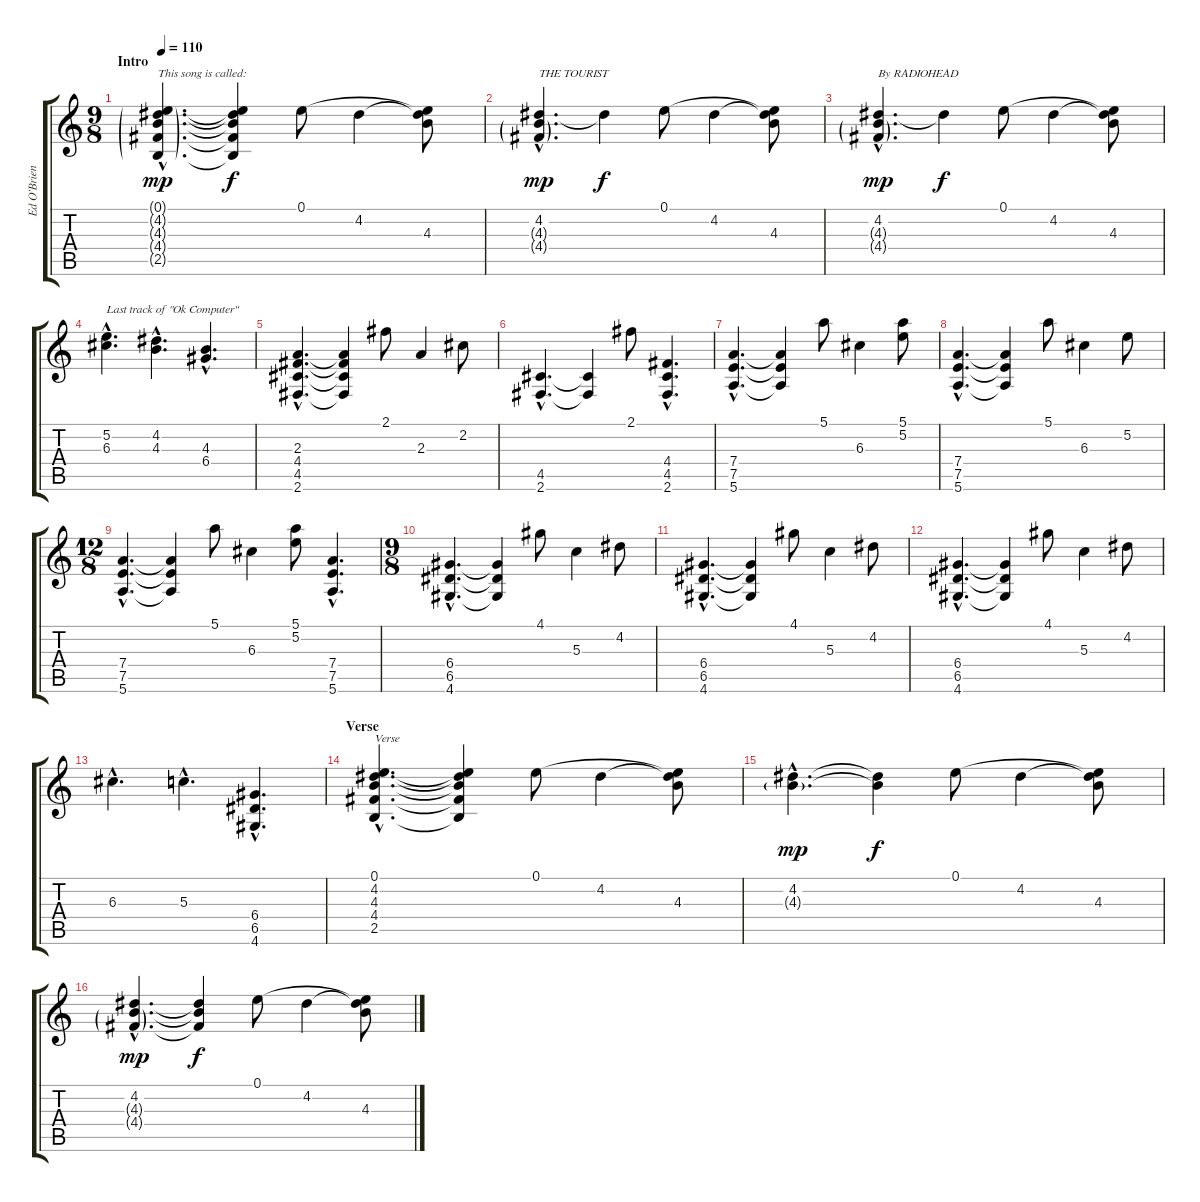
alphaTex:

\track ("Ed O'Brien - Guitar" "Ed O'Brien") {instrument electricguitarjazz}
\staff {score tabs}
\tuning (E4 B3 G3 D3 A2 E2) {hide}
\ts (9 8)
\section ("" "Intro")
\tempo 110
\clef g2
\ks c
(0.1{g hac} 4.2{g hac} 4.3{g hac} 4.4{g hac} 2.5{g hac}).4{d txt "This song is called:" dy mp instrument electricguitarjazz} (0.1{t} 4.2{t} 4.3{t} 4.4{t} 2.5{t}).4{dy f} 0.1.8 4.2.4 (0.1{t} 4.2{t} 4.3).8 |
(4.2{hac} 4.3{g hac} 4.4{g hac}).4{d txt "THE TOURIST" dy mp} 4.2{t}.4{dy f} 0.1.8 4.2.4 (0.1{t} 4.2{t} 4.3).8 |
(4.2{hac} 4.3{g hac} 4.4{g hac}).4{d txt "By RADIOHEAD" dy mp} 4.2{t}.4{dy f} 0.1.8 4.2.4 (0.1{t} 4.2{t} 4.3).8 |
(5.2{hac} 6.3{hac}).4{d txt "Last track of \"Ok Computer\""} (4.2{hac} 4.3{hac}).4{d} (4.3{hac} 6.4{hac}).4{d} |
(2.3{hac} 4.4{hac} 4.5{hac} 2.6{hac}).4{d} (2.3{t} 4.4{t} 4.5{t} 2.6{t}).4 2.1.8 2.3.4 2.2.8 |
(4.5{hac} 2.6{hac}).4{d} (4.5{t} 2.6{t}).4 2.1.8 (4.4{hac} 4.5{hac} 2.6{hac}).4{d} |
(7.4{hac} 7.5{hac} 5.6{hac}).4{d} (7.4{t} 7.5{t} 5.6{t}).4 5.1.8 6.3.4 (5.1 5.2).8 |
(7.4{hac} 7.5{hac} 5.6{hac}).4{d} (7.4{t} 7.5{t} 5.6{t}).4 5.1.8 6.3.4 5.2.8 |
\ts (12 8)
(7.4{hac} 7.5{hac} 5.6{hac}).4{d} (7.4{t} 7.5{t} 5.6{t}).4 5.1.8 6.3.4 (5.1 5.2).8 (7.4{hac} 7.5{hac} 5.6{hac}).4{d} |
\ts (9 8)
(6.4{hac} 6.5{hac} 4.6{hac}).4{d} (6.4{t} 6.5{t} 4.6{t}).4 4.1.8 5.3.4 4.2.8 |
(6.4{hac} 6.5{hac} 4.6{hac}).4{d} (6.4{t} 6.5{t} 4.6{t}).4 4.1.8 5.3.4 4.2.8 |
(6.4{hac} 6.5{hac} 4.6{hac}).4{d} (6.4{t} 6.5{t} 4.6{t}).4 4.1.8 5.3.4 4.2.8 |
6.3{hac}.4{d} 5.3{hac}.4{d} (6.4{hac} 6.5{hac} 4.6{hac}).4{d} |
\section ("" "Verse")
(0.1{hac} 4.2{hac} 4.3{hac} 4.4{hac} 2.5{hac}).4{d txt "Verse"} (0.1{t} 4.2{t} 4.3{t} 4.4{t} 2.5{t}).4 0.1.8 4.2.4 (0.1{t} 4.2{t} 4.3).8 |
(4.2{hac} 4.3{g hac}).4{d dy mp} (4.2{t} 4.3{t}).4{dy f} 0.1.8 4.2.4 (0.1{t} 4.2{t} 4.3).8 |
(4.2{hac} 4.3{g hac} 4.4{g hac}).4{d dy mp} (4.2{t} 4.3{t} 4.4{t}).4{dy f} 0.1.8 4.2.4 (0.1{t} 4.2{t} 4.3).8
